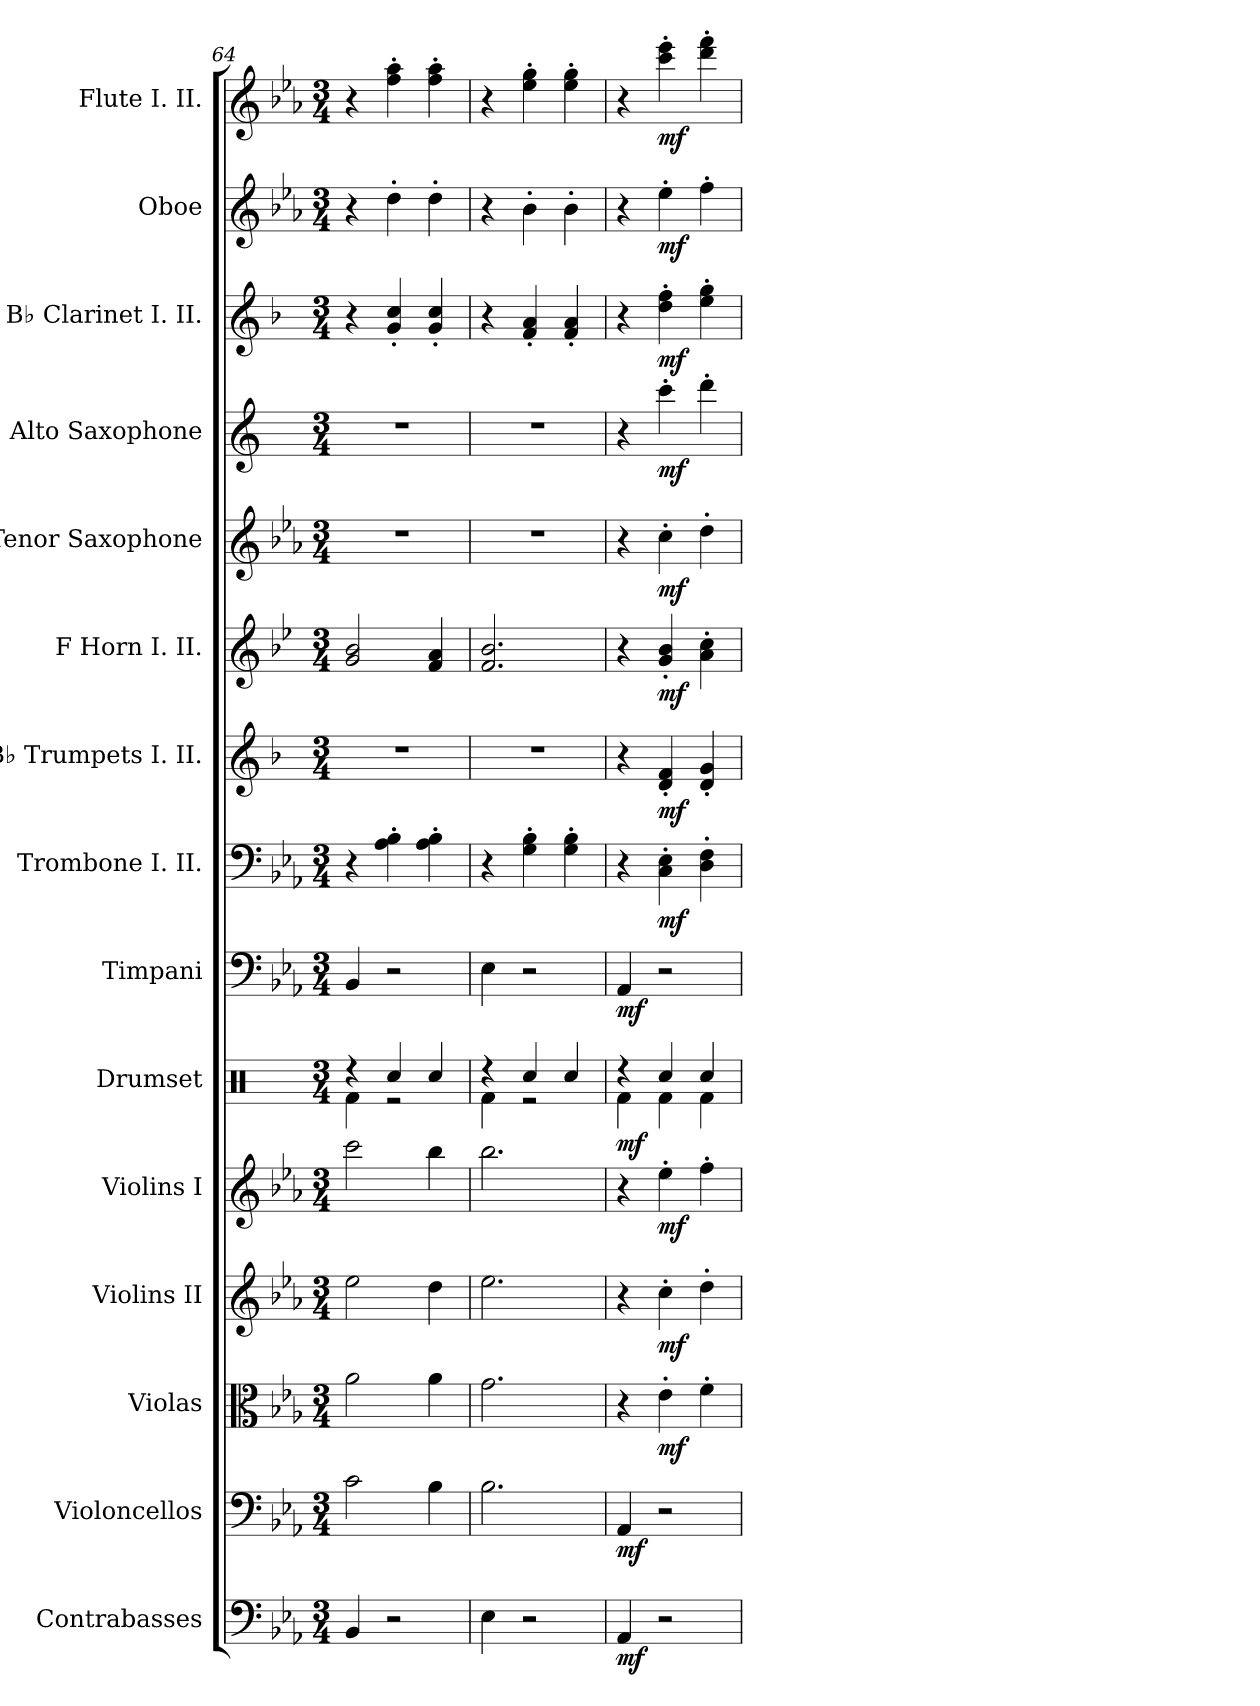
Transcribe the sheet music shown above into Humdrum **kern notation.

**kern	**dynam	**kern	**dynam	**kern	**dynam	**kern	**dynam	**kern	**dynam	**kern	**dynam	**kern	**dynam	**kern	**dynam	**kern	**dynam	**kern	**dynam	**kern	**dynam	**kern	**dynam	**kern	**dynam	**kern	**dynam	**kern	**dynam
*part15	*part15	*part14	*part14	*part13	*part13	*part12	*part12	*part11	*part11	*part10	*part10	*part9	*part9	*part8	*part8	*part7	*part7	*part6	*part6	*part5	*part5	*part4	*part4	*part3	*part3	*part2	*part2	*part1	*part1
*staff15	*staff15	*staff14	*staff14	*staff13	*staff13	*staff12	*staff12	*staff11	*staff11	*staff10	*staff10	*staff9	*staff9	*staff8	*staff8	*staff7	*staff7	*staff6	*staff6	*staff5	*staff5	*staff4	*staff4	*staff3	*staff3	*staff2	*staff2	*staff1	*staff1
*I"Contrabasses	*	*I"Violoncellos	*	*I"Violas	*	*I"Violins II	*	*I"Violins I	*	*I"Drumset	*	*I"Timpani	*	*I"Trombone I. II.	*	*I"B♭ Trumpets I. II.	*	*I"F Horn I. II.	*	*I"Tenor Saxophone	*	*I"Alto Saxophone	*	*I"B♭ Clarinet  I. II.	*	*I"Oboe	*	*I"Flute I. II.	*
*I'Cb.	*	*I'Vc.	*	*I'Vla.	*	*I'Vln. II	*	*I'Vln. I	*	*I'Drs.	*	*I'Timp.	*	*I'Tbn. I. II.	*	*I'B♭ Tpt. I. II.	*	*I'F Hn. I. II.	*	*I'T. Sax.	*	*I'A. Sax.	*	*I'B♭ Cl. I. II.	*	*I'Ob.	*	*I'Fl. I. II.	*
*clefF4	*	*clefF4	*	*clefC3	*	*clefG2	*	*clefG2	*	*clefX	*	*clefF4	*	*clefF4	*	*clefG2	*	*clefG2	*	*clefG2	*	*clefG2	*	*clefG2	*	*clefG2	*	*clefG2	*
*ITrd7c12	*	*	*	*	*	*	*	*	*	*	*	*	*	*	*	*ITrd1c2	*	*ITrd4c7	*	*ITrd8c14	*	*ITrd5c9	*	*ITrd1c2	*	*	*	*	*
*k[b-e-a-]	*	*k[b-e-a-]	*	*k[b-e-a-]	*	*k[b-e-a-]	*	*k[b-e-a-]	*	*k[]	*	*k[b-e-a-]	*	*k[b-e-a-]	*	*k[b-e-a-]	*	*k[b-e-a-]	*	*k[b-e-a-]	*	*k[b-e-a-]	*	*k[b-e-a-]	*	*k[b-e-a-]	*	*k[b-e-a-]	*
*M3/4	*	*M3/4	*	*M3/4	*	*M3/4	*	*M3/4	*	*M3/4	*	*M3/4	*	*M3/4	*	*M3/4	*	*M3/4	*	*M3/4	*	*M3/4	*	*M3/4	*	*M3/4	*	*M3/4	*
=64	=64	=64	=64	=64	=64	=64	=64	=64	=64	=64	=64	=64	=64	=64	=64	=64	=64	=64	=64	=64	=64	=64	=64	=64	=64	=64	=64	=64	=64
*	*	*	*	*	*	*	*	*	*	*^	*	*	*	*	*	*	*	*	*	*	*	*	*	*	*	*	*	*	*
4BBB-/	.	2c\	.	2a-\	.	2ee-\	.	2ccc\	.	4r	4Rf\	.	4BB-/	.	4r	.	2.r	.	2c/ 2e-/	.	2.r	.	2.r	.	4r	.	4r	.	4r	.
2r	.	.	.	.	.	.	.	.	.	4Rcc/	2r	.	2r	.	4A-\' 4B-\'	.	.	.	.	.	.	.	.	.	4f/' 4b-/'	.	4dd'\	.	4ff\' 4aa-\'	.
.	.	4B-\	.	4a-\	.	4dd\	.	4bb-\	.	4Rcc/	.	.	.	.	4A-\' 4B-\'	.	.	.	4B-/ 4d/	.	.	.	.	.	4f/' 4b-/'	.	4dd'\	.	4ff\' 4aa-\'	.
!!LO:PB:g=z
=65	=65	=65	=65	=65	=65	=65	=65	=65	=65	=65	=65	=65	=65	=65	=65	=65	=65	=65	=65	=65	=65	=65	=65	=65	=65	=65	=65	=65	=65	=65
4EE-\	.	2.B-\	.	2.g\	.	2.ee-\	.	2.bb-\	.	4r	4Rf\	.	4E-\	.	4r	.	2.r	.	2.B-/ 2.e-/	.	2.r	.	2.r	.	4r	.	4r	.	4r	.
2r	.	.	.	.	.	.	.	.	.	4Rcc/	2r	.	2r	.	4G\' 4B-\'	.	.	.	.	.	.	.	.	.	4e-/' 4g/'	.	4b-'\	.	4ee-\' 4gg\'	.
.	.	.	.	.	.	.	.	.	.	4Rcc/	.	.	.	.	4G\' 4B-\'	.	.	.	.	.	.	.	.	.	4e-/' 4g/'	.	4b-'\	.	4ee-\' 4gg\'	.
=66	=66	=66	=66	=66	=66	=66	=66	=66	=66	=66	=66	=66	=66	=66	=66	=66	=66	=66	=66	=66	=66	=66	=66	=66	=66	=66	=66	=66	=66	=66
!	!LO:DY:b	!	!LO:DY:b	!	!	!	!	!	!	!	!	!LO:DY:b	!	!LO:DY:b	!	!	!	!	!	!	!	!	!	!	!	!	!	!	!	!
4AAA-/	mf	4AA-/	mf	4r	.	4r	.	4r	.	4r	4Rf\	mf	4AA-/	mf	4r	.	4r	.	4r	.	4r	.	4r	.	4r	.	4r	.	4r	.
!	!	!	!	!	!LO:DY:b	!	!LO:DY:b	!	!LO:DY:b	!	!	!	!	!	!	!LO:DY:b	!	!LO:DY:b	!	!LO:DY:b	!	!LO:DY:b	!	!LO:DY:b	!	!LO:DY:b	!	!LO:DY:b	!	!LO:DY:b
2r	.	2r	.	4e-'\	mf	4cc'\	mf	4ee-'\	mf	4Rcc/	4Rf\	.	2r	.	4C\' 4E-\'	mf	4c/' 4e-/'	mf	4c/' 4e-/'	mf	4c'\	mf	4ee-'\	mf	4cc\' 4ee-\'	mf	4ee-'\	mf	4ccc\' 4eee-\'	mf
.	.	.	.	4f'\	.	4dd'\	.	4ff'\	.	4Rcc/	4Rf\	.	.	.	4D\' 4F\'	.	4c/' 4f/'	.	4d\' 4f\'	.	4d'\	.	4ff'\	.	4dd\' 4ff\'	.	4ff'\	.	4ddd\' 4fff\'	.
*	*	*	*	*	*	*	*	*	*	*v	*v	*	*	*	*	*	*	*	*	*	*	*	*	*	*	*	*	*	*	*
=	=	=	=	=	=	=	=	=	=	=	=	=	=	=	=	=	=	=	=	=	=	=	=	=	=	=	=	=	=
*-	*-	*-	*-	*-	*-	*-	*-	*-	*-	*-	*-	*-	*-	*-	*-	*-	*-	*-	*-	*-	*-	*-	*-	*-	*-	*-	*-	*-	*-
